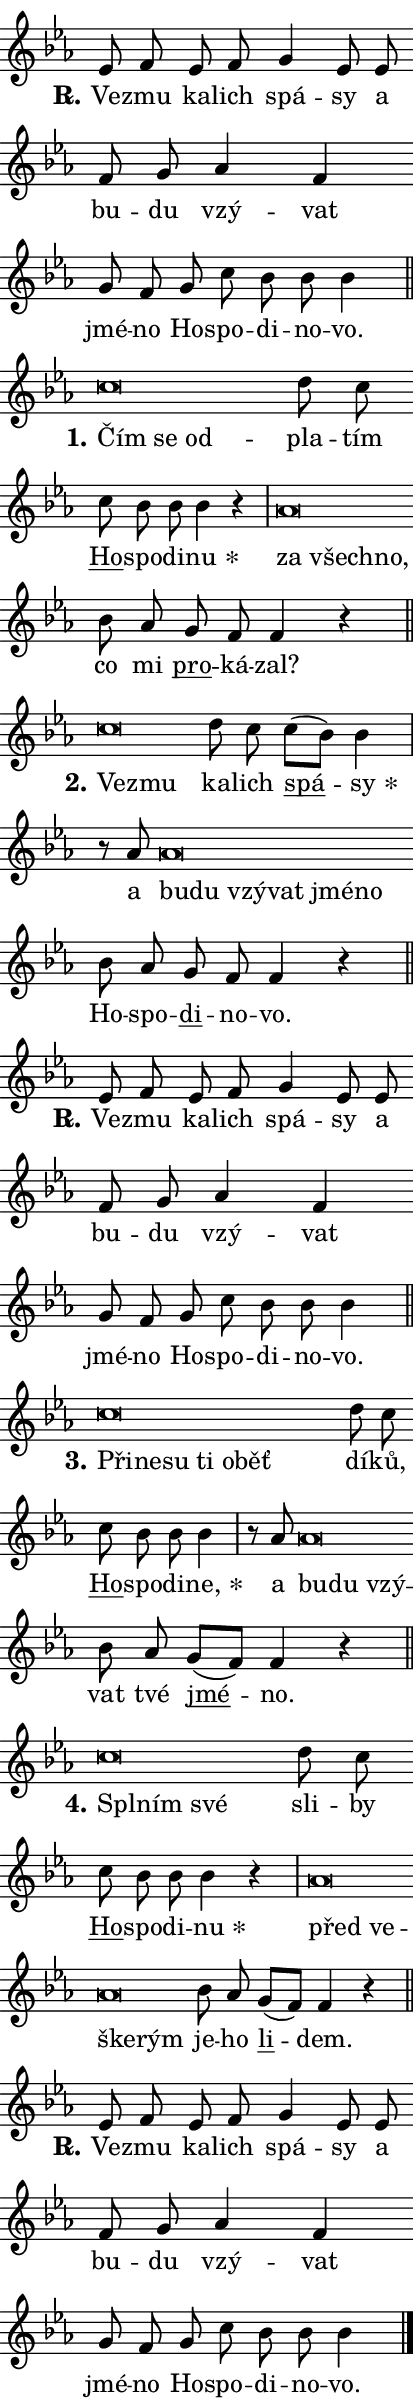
\version "2.22.1"
\header { tagline = "" }
\paper {
  indent = 0\cm
  top-margin = 0\cm
  right-margin = 0\cm
  bottom-margin = 0\cm
  left-margin = 0\cm
  paper-width = 7\cm
  page-breaking = #ly:one-page-breaking
  system-system-spacing.basic-distance = #11
  score-system-spacing.basic-distance = #11
  ragged-last = ##f
}


%% Author: Thomas Morley
%% https://lists.gnu.org/archive/html/lilypond-user/2020-05/msg00002.html
#(define (line-position grob)
"Returns position of @var[grob} in current system:
   @code{'start}, if at first time-step
   @code{'end}, if at last time-step
   @code{'middle} otherwise
"
  (let* ((col (ly:item-get-column grob))
         (ln (ly:grob-object col 'left-neighbor))
         (rn (ly:grob-object col 'right-neighbor))
         (col-to-check-left (if (ly:grob? ln) ln col))
         (col-to-check-right (if (ly:grob? rn) rn col))
         (break-dir-left
           (and
             (ly:grob-property col-to-check-left 'non-musical #f)
             (ly:item-break-dir col-to-check-left)))
         (break-dir-right
           (and
             (ly:grob-property col-to-check-right 'non-musical #f)
             (ly:item-break-dir col-to-check-right))))
        (cond ((eqv? 1 break-dir-left) 'start)
              ((eqv? -1 break-dir-right) 'end)
              (else 'middle))))

#(define (tranparent-at-line-position vctor)
  (lambda (grob)
  "Relying on @code{line-position} select the relevant enry from @var{vctor}.
Used to determine transparency,"
    (case (line-position grob)
      ((end) (not (vector-ref vctor 0)))
      ((middle) (not (vector-ref vctor 1)))
      ((start) (not (vector-ref vctor 2))))))

noteHeadBreakVisibility =
#(define-music-function (break-visibility)(vector?)
"Makes @code{NoteHead}s transparent relying on @var{break-visibility}"
#{
  \override NoteHead.transparent =
    #(tranparent-at-line-position break-visibility)
#})

#(define delete-ledgers-for-transparent-note-heads
  (lambda (grob)
    "Reads whether a @code{NoteHead} is transparent.
If so this @code{NoteHead} is removed from @code{'note-heads} from
@var{grob}, which is supposed to be @code{LedgerLineSpanner}.
As a result ledgers are not printed for this @code{NoteHead}"
    (let* ((nhds-array (ly:grob-object grob 'note-heads))
           (nhds-list
             (if (ly:grob-array? nhds-array)
                 (ly:grob-array->list nhds-array)
                 '()))
           ;; Relies on the transparent-property being done before
           ;; Staff.LedgerLineSpanner.after-line-breaking is executed.
           ;; This is fragile ...
           (to-keep
             (remove
               (lambda (nhd)
                 (ly:grob-property nhd 'transparent #f))
               nhds-list)))
      ;; TODO find a better method to iterate over grob-arrays, similiar
      ;; to filter/remove etc for lists
      ;; For now rebuilt from scratch
      (set! (ly:grob-object grob 'note-heads)  '())
      (for-each
        (lambda (nhd)
          (ly:pointer-group-interface::add-grob grob 'note-heads nhd))
        to-keep))))

hideNotes = {
  \noteHeadBreakVisibility #begin-of-line-visible
}
unHideNotes = {
  \noteHeadBreakVisibility #all-visible
}

% work-around for resetting accidentals
% https://lilypond.org/doc/v2.23/Documentation/notation/displaying-rhythms#unmetered-music
cadenzaMeasure = {
  \cadenzaOff
  \partial 1024 s1024
  \cadenzaOn
}

#(define-markup-command (accent layout props text) (markup?)
  "Underline accented syllable"
  (interpret-markup layout props
    #{\markup \override #'(offset . 4.3) \underline { #text }#}))

responsum = \markup \concat {
  "R" \hspace #-1.05 \path #0.1 #'((moveto 0 0.07) (lineto 0.9 0.8)) \hspace #0.05 "."
}

\layout {
    \context {
        \Staff
        \remove "Time_signature_engraver"
        \override LedgerLineSpanner.after-line-breaking = #delete-ledgers-for-transparent-note-heads
    }
    \context {
        \Voice {
            \override NoteHead.output-attributes = #'((class . "notehead"))
            \override Hairpin.height = #0.55
        }
    }
    \context {
        \Lyrics {
            \override StanzaNumber.output-attributes = #'((class . "stanzanumber"))
            \override LyricSpace.minimum-distance = #0.9
            \override LyricText.font-name = #"TeX Gyre Schola"
            \override LyricText.font-size = 1
            \override StanzaNumber.font-name = #"TeX Gyre Schola Bold"
            \override StanzaNumber.font-size = 1
        }
    }
}

% magnetic-lyrics.ily
%
%   written by
%     Jean Abou Samra <jean@abou-samra.fr>
%     Werner Lemberg <wl@gnu.org>
%
%   adapted by
%     Jiri Hon <jiri.hon@gmail.com>
%
% Version 2022-Apr-15

% https://www.mail-archive.com/lilypond-user@gnu.org/msg149350.html

#(define (Left_hyphen_pointer_engraver context)
   "Collect syllable-hyphen-syllable occurrences in lyrics and store
them in properties.  This engraver only looks to the left.  For
example, if the lyrics input is @code{foo -- bar}, it does the
following.

@itemize @bullet
@item
Set the @code{text} property of the @code{LyricHyphen} grob between
@q{foo} and @q{bar} to @code{foo}.

@item
Set the @code{left-hyphen} property of the @code{LyricText} grob with
text @q{foo} to the @code{LyricHyphen} grob between @q{foo} and
@q{bar}.
@end itemize

Use this auxiliary engraver in combination with the
@code{lyric-@/text::@/apply-@/magnetic-@/offset!} hook."
   (let ((hyphen #f)
         (text #f))
     (make-engraver
      (acknowledgers
       ((lyric-syllable-interface engraver grob source-engraver)
        (set! text grob)))
      (end-acknowledgers
       ((lyric-hyphen-interface engraver grob source-engraver)
        ;(when (not (grob::has-interface grob 'lyric-space-interface))
          (set! hyphen grob)));)
      ((stop-translation-timestep engraver)
       (when (and text hyphen)
         (ly:grob-set-object! text 'left-hyphen hyphen))
       (set! text #f)
       (set! hyphen #f)))))

#(define (lyric-text::apply-magnetic-offset! grob)
   "If the space between two syllables is less than the value in
property @code{LyricText@/.details@/.squash-threshold}, move the right
syllable to the left so that it gets concatenated with the left
syllable.

Use this function as a hook for
@code{LyricText@/.after-@/line-@/breaking} if the
@code{Left_@/hyphen_@/pointer_@/engraver} is active."
   (let ((hyphen (ly:grob-object grob 'left-hyphen #f)))
     (when hyphen
       (let ((left-text (ly:spanner-bound hyphen LEFT)))
         (when (grob::has-interface left-text 'lyric-syllable-interface)
           (let* ((common (ly:grob-common-refpoint grob left-text X))
                  (this-x-ext (ly:grob-extent grob common X))
                  (left-x-ext
                   (begin
                     ;; Trigger magnetism for left-text.
                     (ly:grob-property left-text 'after-line-breaking)
                     (ly:grob-extent left-text common X)))
                  ;; `delta` is the gap width between two syllables.
                  (delta (- (interval-start this-x-ext)
                            (interval-end left-x-ext)))
                  (details (ly:grob-property grob 'details))
                  (threshold (assoc-get 'squash-threshold details 0.2)))
             (when (< delta threshold)
               (let* (;; We have to manipulate the input text so that
                      ;; ligatures crossing syllable boundaries are not
                      ;; disabled.  For languages based on the Latin
                      ;; script this is essentially a beautification.
                      ;; However, for non-Western scripts it can be a
                      ;; necessity.
                      (lt (ly:grob-property left-text 'text))
                      (rt (ly:grob-property grob 'text))
                      (is-space (grob::has-interface hyphen 'lyric-space-interface))
                      (space (if is-space " " ""))
                      (space-markup (grob-interpret-markup grob " "))
                      (space-size (interval-length (ly:stencil-extent space-markup X)))
                      (extra-delta (if is-space space-size 0))
                      ;; Append new syllable.
                      (ltrt-space (if (and (string? lt) (string? rt))
                                (string-append lt space rt)
                                (make-concat-markup (list lt space rt))))
                      ;; Right-align `ltrt` to the right side.
                      (ltrt-space-markup (grob-interpret-markup
                               grob
                               (make-translate-markup
                                (cons (interval-length this-x-ext) 0)
                                (make-right-align-markup ltrt-space)))))
                 (begin
                   ;; Don't print `left-text`.
                   (ly:grob-set-property! left-text 'stencil #f)
                   ;; Set text and stencil (which holds all collected
                   ;; syllables so far) and shift it to the left.
                   (ly:grob-set-property! grob 'text ltrt-space)
                   (ly:grob-set-property! grob 'stencil ltrt-space-markup)
                   (ly:grob-translate-axis! grob (- (- delta extra-delta)) X))))))))))


#(define (lyric-hyphen::displace-bounds-first grob)
   ;; Make very sure this callback isn't triggered too early.
   (let ((left (ly:spanner-bound grob LEFT))
         (right (ly:spanner-bound grob RIGHT)))
     (ly:grob-property left 'after-line-breaking)
     (ly:grob-property right 'after-line-breaking)
     (ly:lyric-hyphen::print grob)))

squashThreshold = #0.4

\layout {
  \context {
    \Lyrics
    \consists #Left_hyphen_pointer_engraver
    \override LyricText.after-line-breaking =
      #lyric-text::apply-magnetic-offset!
    \override LyricHyphen.stencil = #lyric-hyphen::displace-bounds-first
    \override LyricText.details.squash-threshold = \squashThreshold
    \override LyricHyphen.minimum-distance = 0
    \override LyricHyphen.minimum-length = \squashThreshold
  }
}

squash = \override LyricText.details.squash-threshold = 9999
unSquash = \override LyricText.details.squash-threshold = \squashThreshold

left = \override LyricText.self-alignment-X = #LEFT
unLeft = \revert LyricText.self-alignment-X

starOffset = #(lambda (grob) 
                (let ((x_offset (ly:self-alignment-interface::aligned-on-x-parent grob)))
                  (if (= x_offset 0) 0 (+ x_offset 1.2))))

star = #(define-music-function (syllable)(string?)
"Append star separator at the end of a syllable"
#{
  \once \override LyricText.X-offset = #starOffset
  \lyricmode { \markup {
    #syllable
    \override #'((font-name . "TeX Gyre Schola Bold")) \hspace #0.2 \lower #0.65 \larger "*"
  } }
#})

starAccent = #(define-music-function (syllable)(string?)
"Append star separator at the end of a syllable and make accent"
#{
  \once \override LyricText.X-offset = #starOffset
  \lyricmode { \markup {
    \accent #syllable
    \override #'((font-name . "TeX Gyre Schola Bold")) \hspace #0.2 \lower #0.65 \larger "*"
  } }
#})

breath = #(define-music-function (syllable)(string?)
"Append breathing indicator at the end of a syllable"
#{
  \lyricmode { \markup { #syllable "+" } }
#})

optionalBreath = #(define-music-function (syllable)(string?)
"Append optional breathing indicator at the end of a syllable"
#{
  \lyricmode { \markup { #syllable "(+)" } }
#})


\score {
    <<
        \new Voice = "melody" { \cadenzaOn \key es \major \relative { es'8 f es f g4 es8 es \bar "" f g \bar "" as4 f \bar "" g8 f g c bes bes bes4 \cadenzaMeasure \bar "||" \break }
\relative { c''\breve*1/16 \hideNotes \breve*1/16 \breve*1/16 \bar "" \unHideNotes d8 c \bar "" c bes bes bes4 r \cadenzaMeasure \bar "|" as\breve*1/16 \hideNotes \breve*1/16 \breve*1/16 \bar "" \unHideNotes bes8 as \bar "" g f f4 r \cadenzaMeasure \bar "||" \break }
\relative { c''\breve*1/16 \hideNotes \breve*1/16 \bar "" \unHideNotes d8 c \bar "" c[( bes)] bes4 \cadenzaMeasure \bar "|" r8 as8 as\breve*1/16 \hideNotes \breve*1/16 \bar "" \breve*1/16 \bar "" \breve*1/16 \bar "" \breve*1/16 \breve*1/16 \bar "" \unHideNotes bes8 as \bar "" g f f4 r \cadenzaMeasure \bar "||" \break }
\relative { es'8 f es f g4 es8 es \bar "" f g \bar "" as4 f \bar "" g8 f g c bes bes bes4 \cadenzaMeasure \bar "||" \break }
\relative { c''\breve*1/16 \hideNotes \breve*1/16 \bar "" \breve*1/16 \bar "" \breve*1/16 \bar "" \breve*1/16 \breve*1/16 \bar "" \unHideNotes d8 c \bar "" c bes bes bes4 \cadenzaMeasure \bar "|" r8 as as\breve*1/16 \hideNotes \breve*1/16 \breve*1/16 \bar "" \unHideNotes bes8 as \bar "" g[( f)] f4 r \cadenzaMeasure \bar "||" \break }
\relative { c''\breve*1/16 \hideNotes \breve*1/16 \breve*1/16 \bar "" \unHideNotes d8 c \bar "" c bes bes bes4 r \cadenzaMeasure \bar "|" as\breve*1/16 \hideNotes \breve*1/16 \bar "" \breve*1/16 \breve*1/16 \bar "" \unHideNotes bes8 as \bar "" g[( f)] f4 r \cadenzaMeasure \bar "||" \break }
\relative { es'8 f es f g4 es8 es \bar "" f g \bar "" as4 f \bar "" g8 f g c bes bes bes4 \cadenzaMeasure \bar "||" \break } \bar "|." }
        \new Lyrics \lyricsto "melody" { \lyricmode { \set stanza = \responsum
Ve -- zmu ka -- lich spá -- sy a bu -- du vzý -- vat jmé -- no Ho -- spo -- di -- no -- vo.
\set stanza = "1."
\left Čím \squash se od -- \unLeft \unSquash pla -- tím \markup \accent Ho -- spo -- di -- \star nu \left za \squash všech -- no, \unLeft \unSquash co mi \markup \accent pro -- ká -- zal?
\set stanza = "2."
\left Ve -- \squash zmu \unLeft \unSquash ka -- lich \markup \accent spá -- \star sy a \left bu -- \squash du vzý -- vat jmé -- no \unLeft \unSquash Ho -- spo -- \markup \accent di -- no -- vo.
\set stanza = \responsum
Ve -- zmu ka -- lich spá -- sy a bu -- du vzý -- vat jmé -- no Ho -- spo -- di -- no -- vo.
\set stanza = "3."
\left Při -- \squash ne -- su ti o -- běť \unLeft \unSquash dí -- ků, \markup \accent Ho -- spo -- di -- \star ne, a \left bu -- \squash du vzý -- \unLeft \unSquash vat tvé \markup \accent jmé -- no.
\set stanza = "4."
\left Spl -- \squash ním své \unLeft \unSquash sli -- by \markup \accent Ho -- spo -- di -- \star nu \left před \squash ve -- ške -- rým \unLeft \unSquash je -- ho \markup \accent li -- dem.
\set stanza = \responsum
Ve -- zmu ka -- lich spá -- sy a bu -- du vzý -- vat jmé -- no Ho -- spo -- di -- no -- vo. } }
    >>
    \layout {}
}
